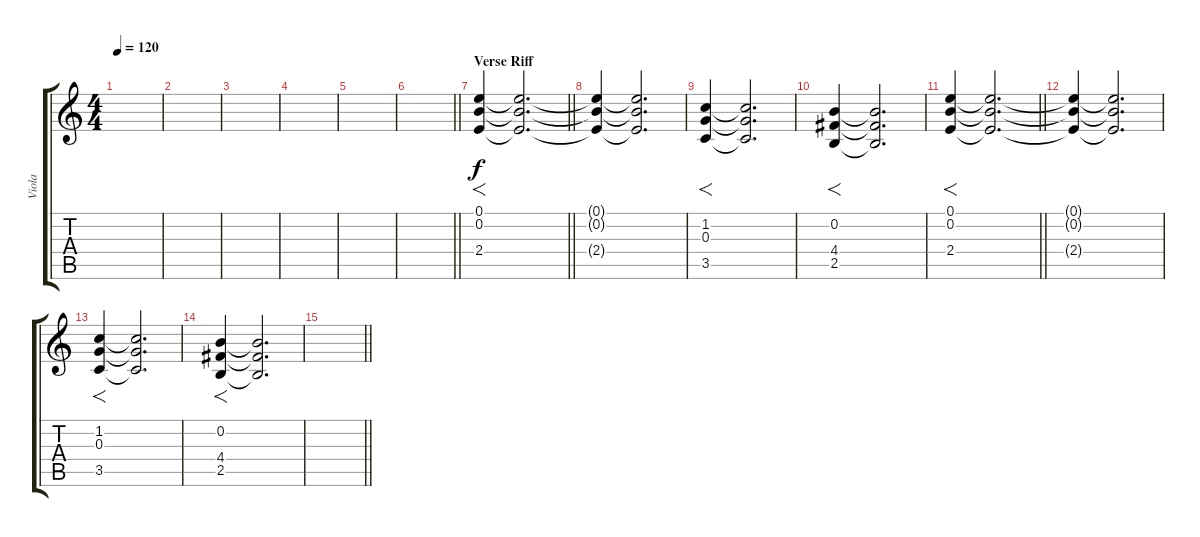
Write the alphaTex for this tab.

\track ("Viola" "Viola") {instrument contrabass}
\staff {score tabs}
\tuning (E4 B3 G3 D3 A2 E2) {hide}
\ts (4 4)
\tempo 120
\clef g2
\ks c
|
|
|
|
|
\barLineRight lightlight
|
\section ("" "Verse Riff")
\barLineRight lightlight
(0.1 0.2 2.4).4{f} (0.1{t} 0.2{t} 2.4{t}).2{d} |
(0.1{t} 0.2{t} 2.4{t}).4 (0.1{t} 0.2{t} 2.4{t}).2{d} |
(1.2 0.3 3.5).4{f} (1.2{t} 0.3{t} 3.5{t}).2{d} |
(0.2 4.4 2.5).4{f} (0.2{t} 4.4{t} 2.5{t}).2{d} |
\barLineRight lightlight
(0.1 0.2 2.4).4{f} (0.1{t} 0.2{t} 2.4{t}).2{d} |
(0.1{t} 0.2{t} 2.4{t}).4 (0.1{t} 0.2{t} 2.4{t}).2{d} |
(1.2 0.3 3.5).4{f} (1.2{t} 0.3{t} 3.5{t}).2{d} |
(0.2 4.4 2.5).4{f} (0.2{t} 4.4{t} 2.5{t}).2{d} |
\barLineRight lightlight
